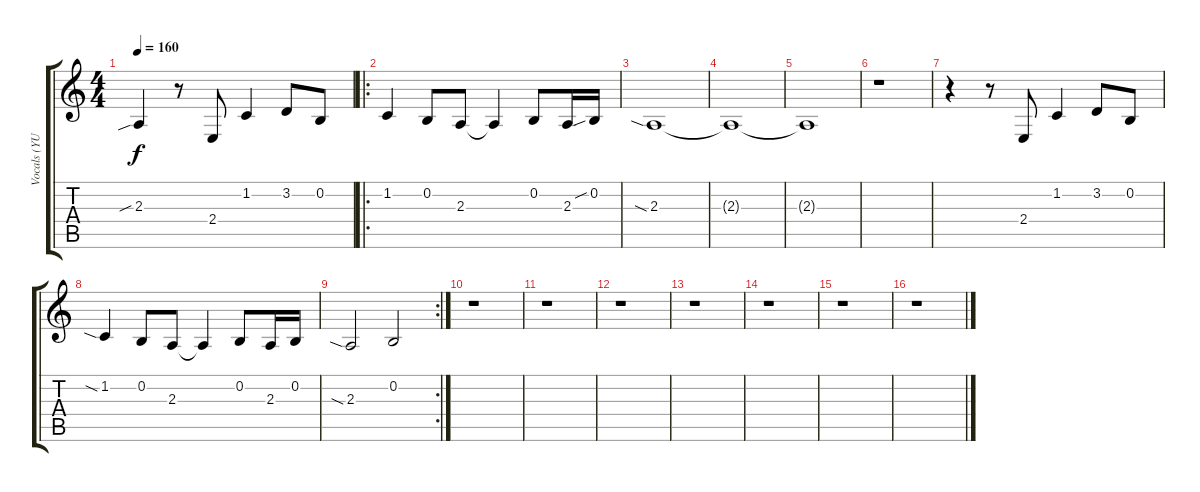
\track ("Vocals (YUKI)" "Vocals (YU") {instrument tenorsax}
\staff {score tabs}
\tuning (E4 B3 G3 D3 A2 E2) {hide}
\ts (4 4)
\tempo 160
\clef g2
\ks c
2.3{sib}.4{dy f} r.8 2.4.8 1.2.4 3.2.8 0.2.8 |
\ro
1.2.4 0.2.8 2.3.8 2.3{t}.4 0.2.8 2.3.16 0.2{sib}.16 |
2.3{sia}.1 |
2.3{t}.1{volume 7} |
2.3{t}.1{volume 3} |
r.1{volume 11} |
r.4 r.8 2.4.8 1.2.4 3.2.8 0.2.8 |
1.2{sia}.4 0.2.8 2.3.8 2.3{t}.4 0.2.8 2.3.16 0.2.16 |
\rc 2
2.3{sia}.2 0.2.2 |
r.1 |
r.1 |
r.1 |
r.1 |
r.1 |
r.1 |
r.1
